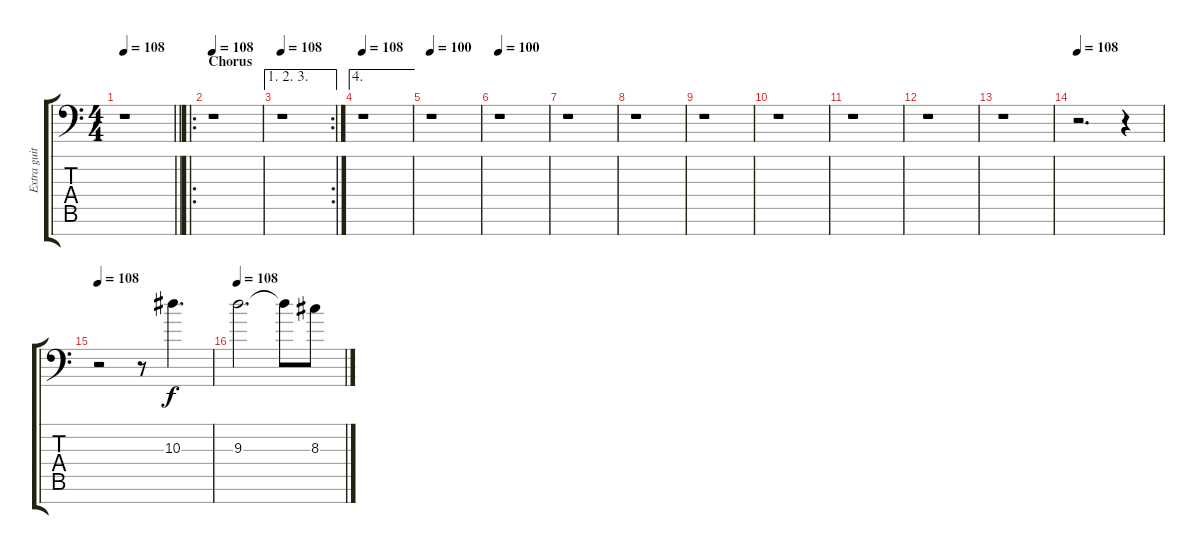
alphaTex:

\track ("Extra guitar" "Extra guit") {instrument electricguitarclean}
\staff {score tabs}
\tuning (D4 A3 F3 C3 G2 D2 A1) {hide}
\ts (4 4)
\tempo 108
\clef f4
\barLineRight lightlight
\ks c
r.1{dy f} |
\ro
\section ("" "Chorus")
\tempo 108
r.1 |
\ae (1 2 3)
\rc 2
\tempo 108
r.1 |
\ae 4
\tempo 108
r.1 |
\tempo 100
r.1 |
\tempo 100
r.1 |
r.1 |
r.1 |
r.1 |
r.1 |
r.1 |
r.1 |
r.1 |
\tempo 108
r.2{d} r.4 |
\tempo 108
r.2 r.8 10.3.4{d} |
\tempo 108
9.3.2{d} 9.3{t}.8 8.3.8
